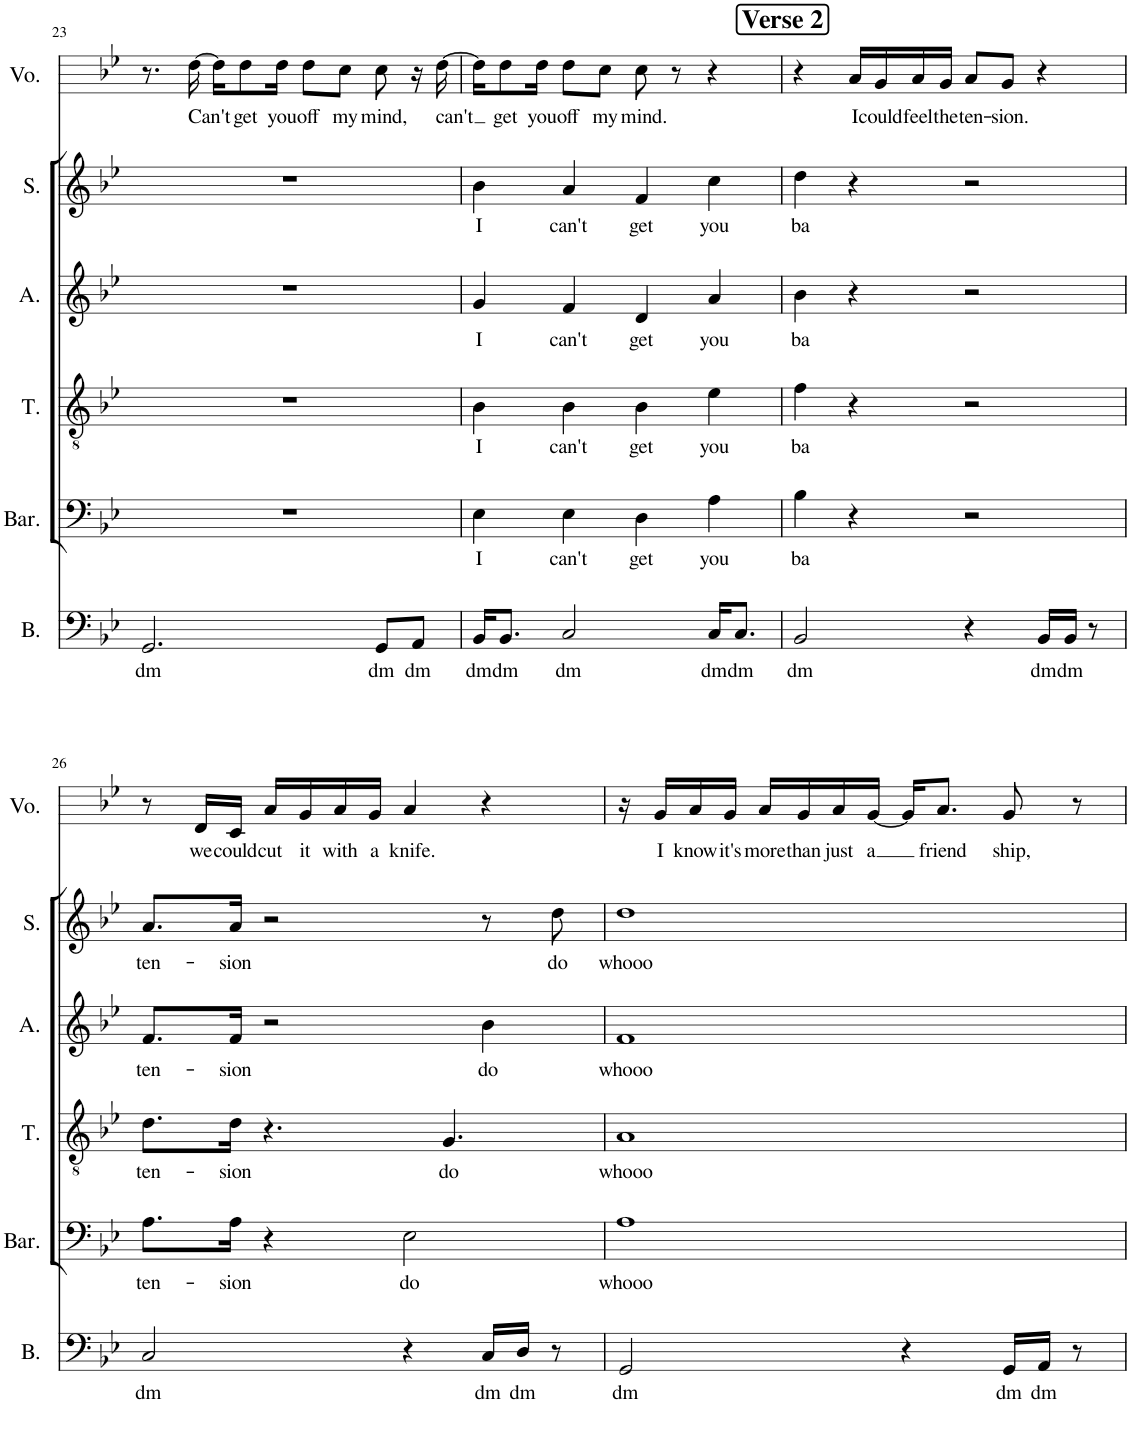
**kern	**text	**kern	**text	**kern	**text	**kern	**text	**kern	**text	**kern	**text
*part6	*part6	*part5	*part5	*part4	*part4	*part3	*part3	*part2	*part2	*part1	*part1
*staff6	*staff6	*staff5	*staff5	*staff4	*staff4	*staff3	*staff3	*staff2	*staff2	*staff1	*staff1
*I"Bass	*	*I"Baritone	*	*I"Tenor	*	*I"Alto	*	*I"Soprano	*	*I"Voice	*
*I'B.	*	*I'Bar.	*	*I'T.	*	*I'A.	*	*I'S.	*	*I'Vo.	*
!!LO:PB:g=z
*clefF4	*	*clefF4	*	*clefGv2	*	*clefG2	*	*clefG2	*	*clefGv2	*
*k[b-e-]	*	*k[b-e-]	*	*k[b-e-]	*	*k[b-e-]	*	*k[b-e-]	*	*k[b-e-]	*
*M4/4	*	*M4/4	*	*M4/4	*	*M4/4	*	*M4/4	*	*M4/4	*
=23	=23	=23	=23	=23	=23	=23	=23	=23	=23	=23	=23
!	!LO:LY:b	!	!	!	!	!	!	!	!	!	!
2.GG/	dm	1r	.	1r	.	1r	.	1r	.	8.r	.
!	!	!	!	!	!	!	!	!	!	!	!LO:LY:b
.	.	.	.	.	.	.	.	.	.	[16d\	Can't
.	.	.	.	.	.	.	.	.	.	16d\KL]	.
!	!	!	!	!	!	!	!	!	!	!	!LO:LY:b
.	.	.	.	.	.	.	.	.	.	8d\	get
!	!	!	!	!	!	!	!	!	!	!	!LO:LY:b
.	.	.	.	.	.	.	.	.	.	16d\Jk	you
!	!	!	!	!	!	!	!	!	!	!	!LO:LY:b
.	.	.	.	.	.	.	.	.	.	8d\L	off
!	!	!	!	!	!	!	!	!	!	!	!LO:LY:b
.	.	.	.	.	.	.	.	.	.	8c\J	my
!	!LO:LY:b	!	!	!	!	!	!	!	!	!	!LO:LY:b
8GG/L	dm	.	.	.	.	.	.	.	.	8c\	mind,
!	!LO:LY:b	!	!	!	!	!	!	!	!	!	!
8AA/J	dm	.	.	.	.	.	.	.	.	16r	.
!	!	!	!	!	!	!	!	!	!	!	!LO:LY:b
.	.	.	.	.	.	.	.	.	.	[16d\	can't
=24	=24	=24	=24	=24	=24	=24	=24	=24	=24	=24	=24
!	!LO:LY:b	!	!LO:LY:b	!	!LO:LY:b	!	!LO:LY:b	!	!LO:LY:b	!	!
16BB-/KL	dm	4E-\	I	4B-\	I	4g/	I	4b-\	I	16d\KL]	.
!	!LO:LY:b	!	!	!	!	!	!	!	!	!	!LO:LY:b
8.BB-/J	dm	.	.	.	.	.	.	.	.	8d\	get
!	!	!	!	!	!	!	!	!	!	!	!LO:LY:b
.	.	.	.	.	.	.	.	.	.	16d\Jk	you
!	!LO:LY:b	!	!LO:LY:b	!	!LO:LY:b	!	!LO:LY:b	!	!LO:LY:b	!	!LO:LY:b
2C/	dm	4E-\	can't	4B-\	can't	4f/	can't	4a/	can't	8d\L	off
!	!	!	!	!	!	!	!	!	!	!	!LO:LY:b
.	.	.	.	.	.	.	.	.	.	8c\J	my
!	!	!	!LO:LY:b	!	!LO:LY:b	!	!LO:LY:b	!	!LO:LY:b	!	!LO:LY:b
.	.	4D\	get	4B-\	get	4d/	get	4f/	get	8c\	mind.
.	.	.	.	.	.	.	.	.	.	8r	.
!	!LO:LY:b	!	!LO:LY:b	!	!LO:LY:b	!	!LO:LY:b	!	!LO:LY:b	!	!
16C/KL	dm	4A\	you	4e-\	you	4a/	you	4cc\	you	4r	.
!	!LO:LY:b	!	!	!	!	!	!	!	!	!	!
8.C/J	dm	.	.	.	.	.	.	.	.	.	.
!!LO:REH:place=s1:a:B:cj:fs=14:t=Verse 2
=25	=25	=25	=25	=25	=25	=25	=25	=25	=25	=25	=25
!	!LO:LY:b	!	!LO:LY:b	!	!LO:LY:b	!	!LO:LY:b	!	!LO:LY:b	!	!
2BB-/	dm	4B-\	ba	4f\	ba	4b-\	ba	4dd\	ba	4r	.
!	!	!	!	!	!	!	!	!	!	!	!LO:LY:b
.	.	4r	.	4r	.	4r	.	4r	.	16A/LL	I
!	!	!	!	!	!	!	!	!	!	!	!LO:LY:b
.	.	.	.	.	.	.	.	.	.	16G/	could
!	!	!	!	!	!	!	!	!	!	!	!LO:LY:b
.	.	.	.	.	.	.	.	.	.	16A/	feel
!	!	!	!	!	!	!	!	!	!	!	!LO:LY:b
.	.	.	.	.	.	.	.	.	.	16G/JJ	the
!	!	!	!	!	!	!	!	!	!	!	!LO:LY:b
4r	.	2r	.	2r	.	2r	.	2r	.	8A/L	ten-
!	!	!	!	!	!	!	!	!	!	!	!LO:LY:b
.	.	.	.	.	.	.	.	.	.	8G/J	-sion.
!	!LO:LY:b	!	!	!	!	!	!	!	!	!	!
16BB-/LL	dm	.	.	.	.	.	.	.	.	4r	.
!	!LO:LY:b	!	!	!	!	!	!	!	!	!	!
16BB-/JJ	dm	.	.	.	.	.	.	.	.	.	.
8r	.	.	.	.	.	.	.	.	.	.	.
!!LO:LB:g=z
=26	=26	=26	=26	=26	=26	=26	=26	=26	=26	=26	=26
!	!LO:LY:b	!	!LO:LY:b	!	!LO:LY:b	!	!LO:LY:b	!	!LO:LY:b	!	!
2C/	dm	8.A\L	ten-	8.d\L	ten-	8.f/L	ten-	8.a/L	ten-	8r	.
!	!	!	!	!	!	!	!	!	!	!	!LO:LY:b
.	.	.	.	.	.	.	.	.	.	16D/LL	we
!	!	!	!LO:LY:b	!	!LO:LY:b	!	!LO:LY:b	!	!LO:LY:b	!	!LO:LY:b
.	.	16A\Jk	-sion	16d\Jk	-sion	16f/Jk	-sion	16a/Jk	-sion	16C/JJ	could
!	!	!	!	!	!	!	!	!	!	!	!LO:LY:b
.	.	4r	.	4.r	.	2r	.	2r	.	16A/LL	cut
!	!	!	!	!	!	!	!	!	!	!	!LO:LY:b
.	.	.	.	.	.	.	.	.	.	16G/	it
!	!	!	!	!	!	!	!	!	!	!	!LO:LY:b
.	.	.	.	.	.	.	.	.	.	16A/	with
!	!	!	!	!	!	!	!	!	!	!	!LO:LY:b
.	.	.	.	.	.	.	.	.	.	16G/JJ	a
!	!	!	!LO:LY:b	!	!	!	!	!	!	!	!LO:LY:b
4r	.	2E-\	do	.	.	.	.	.	.	4A/	knife.
!	!	!	!	!	!LO:LY:b	!	!	!	!	!	!
.	.	.	.	4.G/	do	.	.	.	.	.	.
!	!LO:LY:b	!	!	!	!	!	!LO:LY:b	!	!	!	!
16C/LL	dm	.	.	.	.	4b-\	do	8r	.	4r	.
!	!LO:LY:b	!	!	!	!	!	!	!	!	!	!
16D/JJ	dm	.	.	.	.	.	.	.	.	.	.
!	!	!	!	!	!	!	!	!	!LO:LY:b	!	!
8r	.	.	.	.	.	.	.	8dd\	do	.	.
=27	=27	=27	=27	=27	=27	=27	=27	=27	=27	=27	=27
!	!LO:LY:b	!	!LO:LY:b	!	!LO:LY:b	!	!LO:LY:b	!	!LO:LY:b	!	!
2GG/	dm	1A	whooo	1A	whooo	1f	whooo	1dd	whooo	16r	.
!	!	!	!	!	!	!	!	!	!	!	!LO:LY:b
.	.	.	.	.	.	.	.	.	.	16G/LL	I
!	!	!	!	!	!	!	!	!	!	!	!LO:LY:b
.	.	.	.	.	.	.	.	.	.	16A/	know
!	!	!	!	!	!	!	!	!	!	!	!LO:LY:b
.	.	.	.	.	.	.	.	.	.	16G/JJ	it's
!	!	!	!	!	!	!	!	!	!	!	!LO:LY:b
.	.	.	.	.	.	.	.	.	.	16A/LL	more
!	!	!	!	!	!	!	!	!	!	!	!LO:LY:b
.	.	.	.	.	.	.	.	.	.	16G/	than
!	!	!	!	!	!	!	!	!	!	!	!LO:LY:b
.	.	.	.	.	.	.	.	.	.	16A/	just
!	!	!	!	!	!	!	!	!	!	!	!LO:LY:b
.	.	.	.	.	.	.	.	.	.	[16G/JJ	a
4r	.	.	.	.	.	.	.	.	.	16G/KL]	.
!	!	!	!	!	!	!	!	!	!	!	!LO:LY:b
.	.	.	.	.	.	.	.	.	.	8.A/J	friend
!	!LO:LY:b	!	!	!	!	!	!	!	!	!	!LO:LY:b
16GG/LL	dm	.	.	.	.	.	.	.	.	8G/	ship,
!	!LO:LY:b	!	!	!	!	!	!	!	!	!	!
16AA/JJ	dm	.	.	.	.	.	.	.	.	.	.
8r	.	.	.	.	.	.	.	.	.	8r	.
=	=	=	=	=	=	=	=	=	=	=	=
*-	*-	*-	*-	*-	*-	*-	*-	*-	*-	*-	*-
